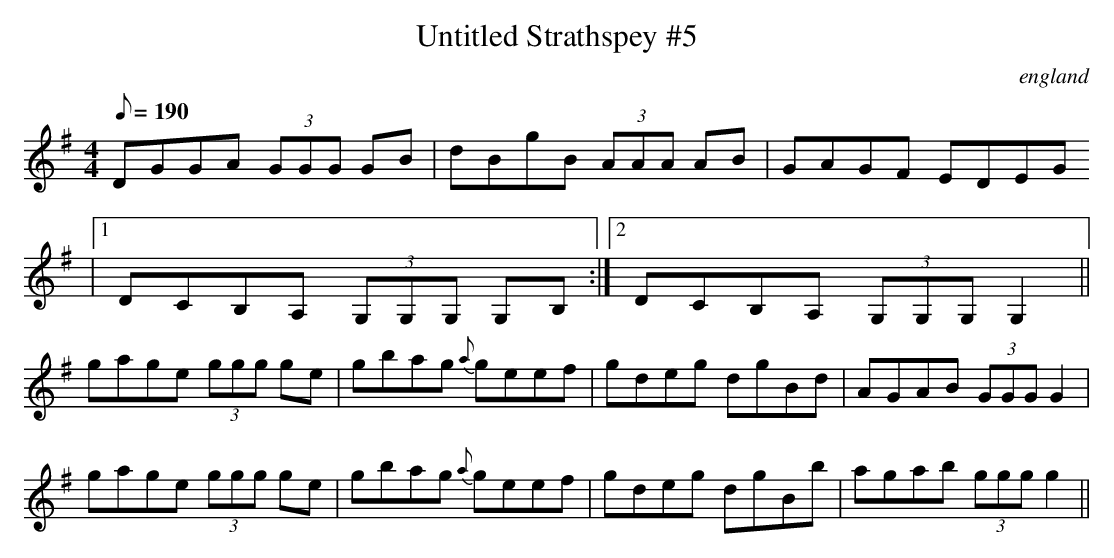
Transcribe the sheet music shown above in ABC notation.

X:1
T:Untitled Strathspey #5
O:england
M:4/4
L:1/8
Q:190
K:G
DGGA (3GGG GB | dBgB (3AAA AB | GAGF EDEG
|1 DCB,A, (3G,G,G, G,B, :|2  DCB,A, (3G,G,G, G,2 ||
gage (3ggg ge | gbag {a}geef | gdeg dgBd | AGAB (3GGG G2 |
gage (3ggg ge | gbag {a}geef | gdeg dgBb | agab (3ggg g2 ||
